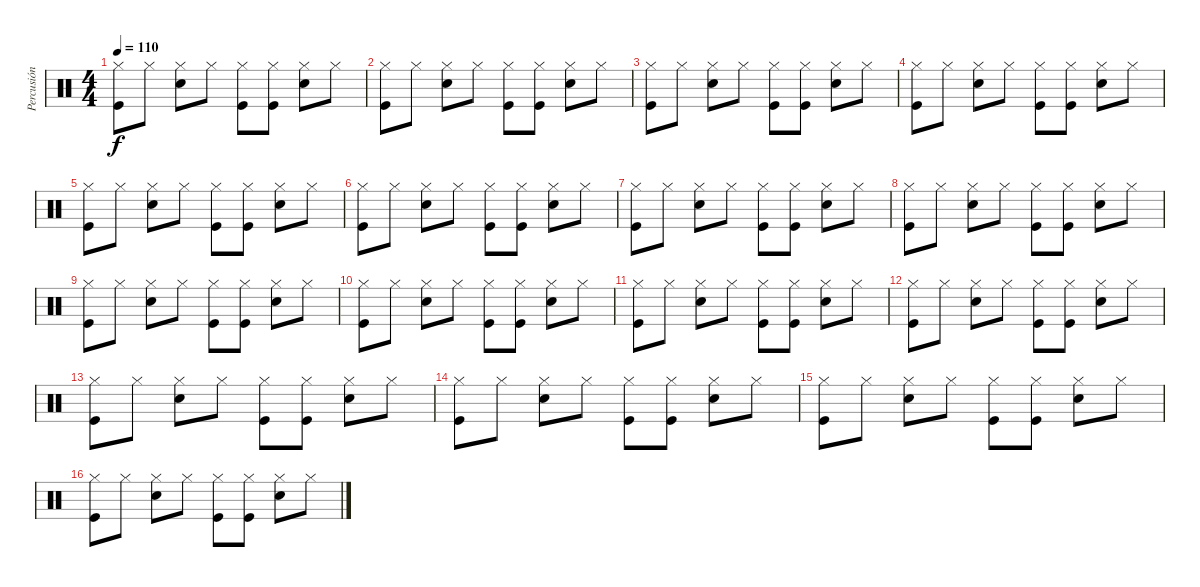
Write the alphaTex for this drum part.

\track ("Percusión" "Percusión") {instrument percussion}
\staff {score}
\articulation defaults
\ts (4 4)
\tempo 110
\clef neutral
\ks c
("Hi-Hat (closed)" "Kick (hit)").8{dy f} "Hi-Hat (closed)".8 ("Hi-Hat (closed)" "Electric Snare (hit)").8 "Hi-Hat (closed)".8 ("Hi-Hat (closed)" "Kick (hit)").8 ("Hi-Hat (closed)" "Kick (hit)").8 ("Hi-Hat (closed)" "Electric Snare (hit)").8 "Hi-Hat (closed)".8 |
("Hi-Hat (closed)" "Kick (hit)").8 "Hi-Hat (closed)".8 ("Hi-Hat (closed)" "Electric Snare (hit)").8 "Hi-Hat (closed)".8 ("Hi-Hat (closed)" "Kick (hit)").8 ("Hi-Hat (closed)" "Kick (hit)").8 ("Hi-Hat (closed)" "Electric Snare (hit)").8 "Hi-Hat (closed)".8 |
("Hi-Hat (closed)" "Kick (hit)").8 "Hi-Hat (closed)".8 ("Hi-Hat (closed)" "Electric Snare (hit)").8 "Hi-Hat (closed)".8 ("Hi-Hat (closed)" "Kick (hit)").8 ("Hi-Hat (closed)" "Kick (hit)").8 ("Hi-Hat (closed)" "Electric Snare (hit)").8 "Hi-Hat (closed)".8 |
("Hi-Hat (closed)" "Kick (hit)").8 "Hi-Hat (closed)".8 ("Hi-Hat (closed)" "Electric Snare (hit)").8 "Hi-Hat (closed)".8 ("Hi-Hat (closed)" "Kick (hit)").8 ("Hi-Hat (closed)" "Kick (hit)").8 ("Hi-Hat (closed)" "Electric Snare (hit)").8 "Hi-Hat (closed)".8 |
("Hi-Hat (closed)" "Kick (hit)").8 "Hi-Hat (closed)".8 ("Hi-Hat (closed)" "Electric Snare (hit)").8 "Hi-Hat (closed)".8 ("Hi-Hat (closed)" "Kick (hit)").8 ("Hi-Hat (closed)" "Kick (hit)").8 ("Hi-Hat (closed)" "Electric Snare (hit)").8 "Hi-Hat (closed)".8 |
("Hi-Hat (closed)" "Kick (hit)").8 "Hi-Hat (closed)".8 ("Hi-Hat (closed)" "Electric Snare (hit)").8 "Hi-Hat (closed)".8 ("Hi-Hat (closed)" "Kick (hit)").8 ("Hi-Hat (closed)" "Kick (hit)").8 ("Hi-Hat (closed)" "Electric Snare (hit)").8 "Hi-Hat (closed)".8 |
("Hi-Hat (closed)" "Kick (hit)").8 "Hi-Hat (closed)".8 ("Hi-Hat (closed)" "Electric Snare (hit)").8 "Hi-Hat (closed)".8 ("Hi-Hat (closed)" "Kick (hit)").8 ("Hi-Hat (closed)" "Kick (hit)").8 ("Hi-Hat (closed)" "Electric Snare (hit)").8 "Hi-Hat (closed)".8 |
("Hi-Hat (closed)" "Kick (hit)").8 "Hi-Hat (closed)".8 ("Hi-Hat (closed)" "Electric Snare (hit)").8 "Hi-Hat (closed)".8 ("Hi-Hat (closed)" "Kick (hit)").8 ("Hi-Hat (closed)" "Kick (hit)").8 ("Hi-Hat (closed)" "Electric Snare (hit)").8 "Hi-Hat (closed)".8 |
("Hi-Hat (closed)" "Kick (hit)").8 "Hi-Hat (closed)".8 ("Hi-Hat (closed)" "Electric Snare (hit)").8 "Hi-Hat (closed)".8 ("Hi-Hat (closed)" "Kick (hit)").8 ("Hi-Hat (closed)" "Kick (hit)").8 ("Hi-Hat (closed)" "Electric Snare (hit)").8 "Hi-Hat (closed)".8 |
("Hi-Hat (closed)" "Kick (hit)").8 "Hi-Hat (closed)".8 ("Hi-Hat (closed)" "Electric Snare (hit)").8 "Hi-Hat (closed)".8 ("Hi-Hat (closed)" "Kick (hit)").8 ("Hi-Hat (closed)" "Kick (hit)").8 ("Hi-Hat (closed)" "Electric Snare (hit)").8 "Hi-Hat (closed)".8 |
("Hi-Hat (closed)" "Kick (hit)").8 "Hi-Hat (closed)".8 ("Hi-Hat (closed)" "Electric Snare (hit)").8 "Hi-Hat (closed)".8 ("Hi-Hat (closed)" "Kick (hit)").8 ("Hi-Hat (closed)" "Kick (hit)").8 ("Hi-Hat (closed)" "Electric Snare (hit)").8 "Hi-Hat (closed)".8 |
("Hi-Hat (closed)" "Kick (hit)").8 "Hi-Hat (closed)".8 ("Hi-Hat (closed)" "Electric Snare (hit)").8 "Hi-Hat (closed)".8 ("Hi-Hat (closed)" "Kick (hit)").8 ("Hi-Hat (closed)" "Kick (hit)").8 ("Hi-Hat (closed)" "Electric Snare (hit)").8 "Hi-Hat (closed)".8 |
("Hi-Hat (closed)" "Kick (hit)").8 "Hi-Hat (closed)".8 ("Hi-Hat (closed)" "Electric Snare (hit)").8 "Hi-Hat (closed)".8 ("Hi-Hat (closed)" "Kick (hit)").8 ("Hi-Hat (closed)" "Kick (hit)").8 ("Hi-Hat (closed)" "Electric Snare (hit)").8 "Hi-Hat (closed)".8 |
("Hi-Hat (closed)" "Kick (hit)").8 "Hi-Hat (closed)".8 ("Hi-Hat (closed)" "Electric Snare (hit)").8 "Hi-Hat (closed)".8 ("Hi-Hat (closed)" "Kick (hit)").8 ("Hi-Hat (closed)" "Kick (hit)").8 ("Hi-Hat (closed)" "Electric Snare (hit)").8 "Hi-Hat (closed)".8 |
("Hi-Hat (closed)" "Kick (hit)").8 "Hi-Hat (closed)".8 ("Hi-Hat (closed)" "Electric Snare (hit)").8 "Hi-Hat (closed)".8 ("Hi-Hat (closed)" "Kick (hit)").8 ("Hi-Hat (closed)" "Kick (hit)").8 ("Hi-Hat (closed)" "Electric Snare (hit)").8 "Hi-Hat (closed)".8 |
("Hi-Hat (closed)" "Kick (hit)").8 "Hi-Hat (closed)".8 ("Hi-Hat (closed)" "Electric Snare (hit)").8 "Hi-Hat (closed)".8 ("Hi-Hat (closed)" "Kick (hit)").8 ("Hi-Hat (closed)" "Kick (hit)").8 ("Hi-Hat (closed)" "Electric Snare (hit)").8 "Hi-Hat (closed)".8
